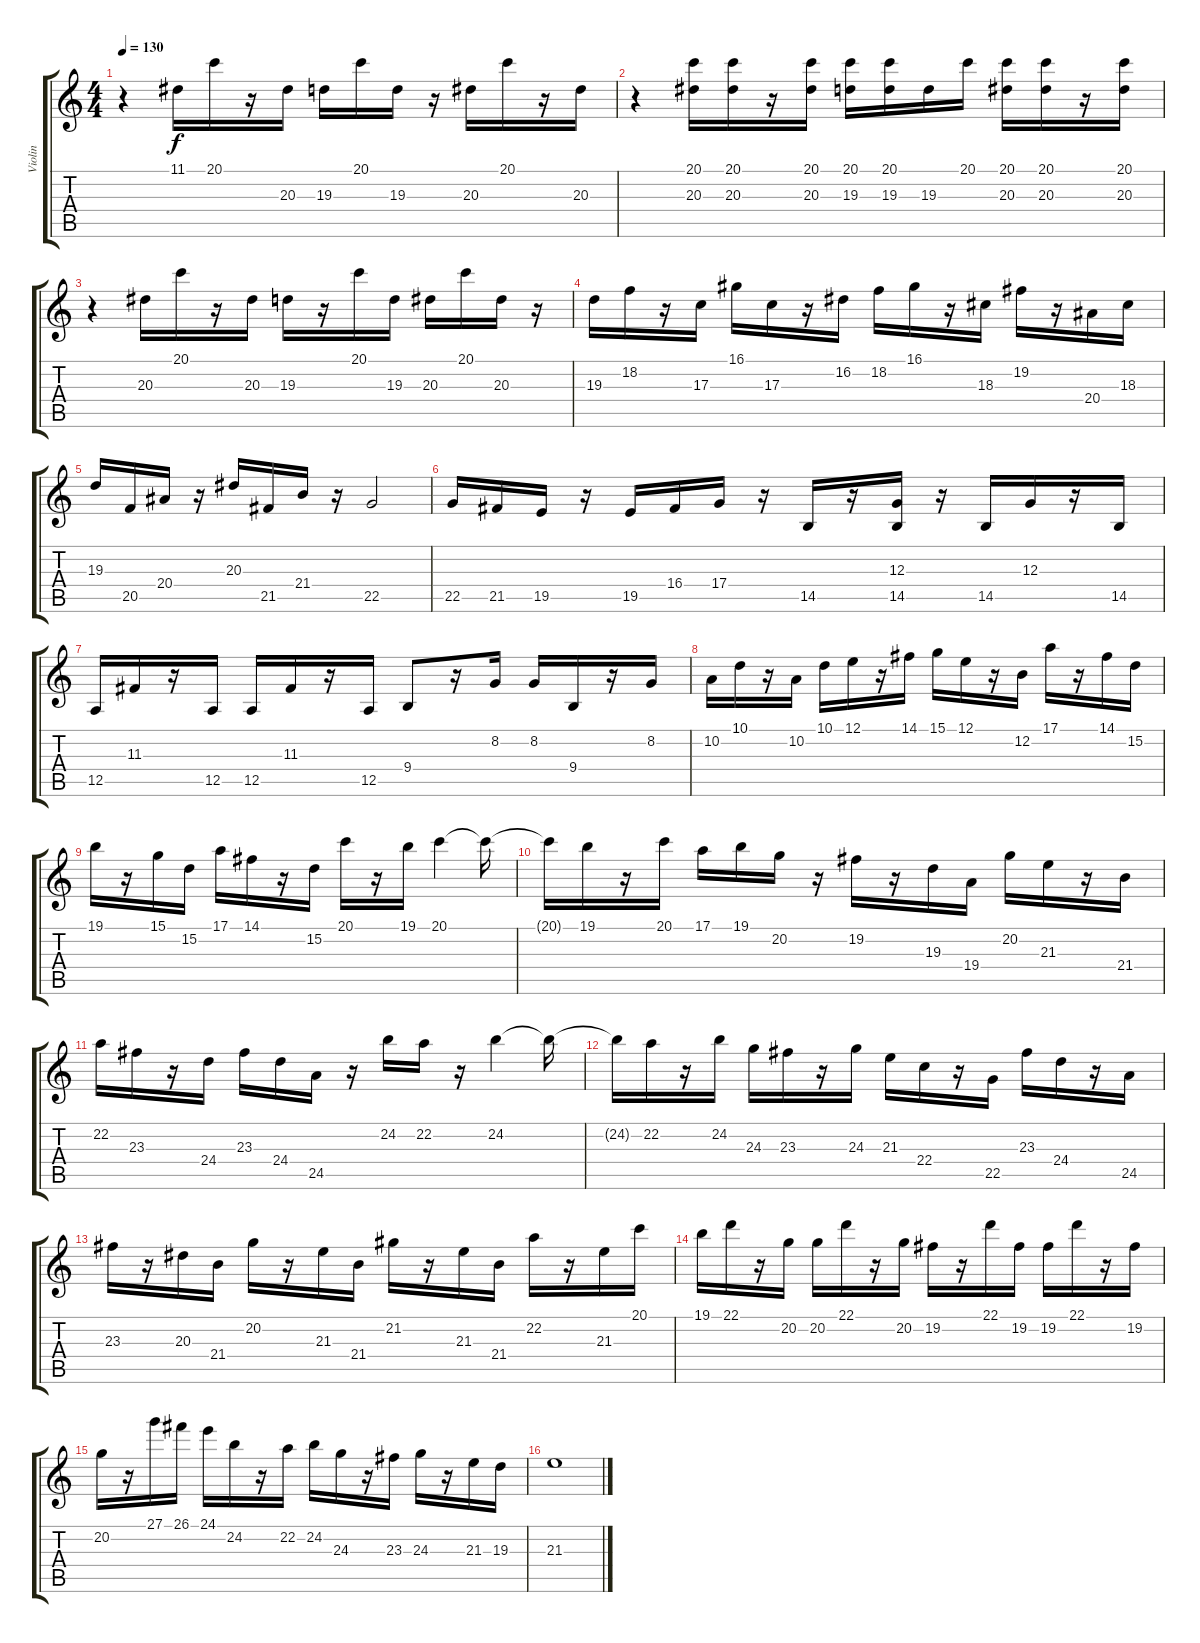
\track ("Violin" "Violin") {instrument violin}
\staff {score tabs}
\tuning (E4 B3 G3 D3 A2 E2) {hide}
\ts (4 4)
\tempo 130
\clef g2
\ks c
r.4{dy f} 11.1.16 20.1.16 r.16 20.3.16 19.3.16 20.1.16 19.3.16 r.16 20.3.16 20.1.16 r.16 20.3.16 |
r.4 (20.1 20.3).16 (20.1 20.3).16 r.16 (20.1 20.3).16 (20.1 19.3).16 (20.1 19.3).16 19.3.16 20.1.16 (20.1 20.3).16 (20.1 20.3).16 r.16 (20.1 20.3).16 |
r.4 20.3.16 20.1.16 r.16 20.3.16 19.3.16 r.16 20.1.16 19.3.16 20.3.16 20.1.16 20.3.16 r.16 |
19.3.16 18.2.16 r.16 17.3.16 16.1.16 17.3.16 r.16 16.2.16 18.2.16 16.1.16 r.16 18.3.16 19.2.16 r.16 20.4.16 18.3.16 |
19.3.16 20.5.16 20.4.16 r.16 20.3.16 21.5.16 21.4.16 r.16 22.5.2 |
22.5.16 21.5.16 19.5.16 r.16 19.5.16 16.4.16 17.4.16 r.16 14.5.16 r.16 (12.3 14.5).16 r.16 14.5.16 12.3.16 r.16 14.5.16 |
12.5.16 11.3.16 r.16 12.5.16 12.5.16 11.3.16 r.16 12.5.16 9.4.8 r.16 8.2.16 8.2.16 9.4.16 r.16 8.2.16 |
10.2.16 10.1.16 r.16 10.2.16 10.1.16 12.1.16 r.16 14.1.16 15.1.16 12.1.16 r.16 12.2.16 17.1.16 r.16 14.1.16 15.2.16 |
19.1.16 r.16 15.1.16 15.2.16 17.1.16 14.1.16 r.16 15.2.16 20.1.16 r.16 19.1.16 20.1.4 20.1{t}.16 |
20.1{t}.16 19.1.16 r.16 20.1.16 17.1.16 19.1.16 20.2.16 r.16 19.2.16 r.16 19.3.16 19.4.16 20.2.16 21.3.16 r.16 21.4.16 |
22.2.16 23.3.16 r.16 24.4.16 23.3.16 24.4.16 24.5.16 r.16 24.2.16 22.2.16 r.16 24.2.4 24.2{t}.16 |
24.2{t}.16 22.2.16 r.16 24.2.16 24.3.16 23.3.16 r.16 24.3.16 21.3.16 22.4.16 r.16 22.5.16 23.3.16 24.4.16 r.16 24.5.16 |
23.3.16 r.16 20.3.16 21.4.16 20.2.16 r.16 21.3.16 21.4.16 21.2.16 r.16 21.3.16 21.4.16 22.2.16 r.16 21.3.16 20.1.16 |
19.1.16 22.1.16 r.16 20.2.16 20.2.16 22.1.16 r.16 20.2.16 19.2.16 r.16 22.1.16 19.2.16 19.2.16 22.1.16 r.16 19.2.16 |
20.2.16 r.16 27.1.16 26.1.16 24.1.16 24.2.16 r.16 22.2.16 24.2.16 24.3.16 r.16 23.3.16 24.3.16 r.16 21.3.16 19.3.16 |
21.3.1
